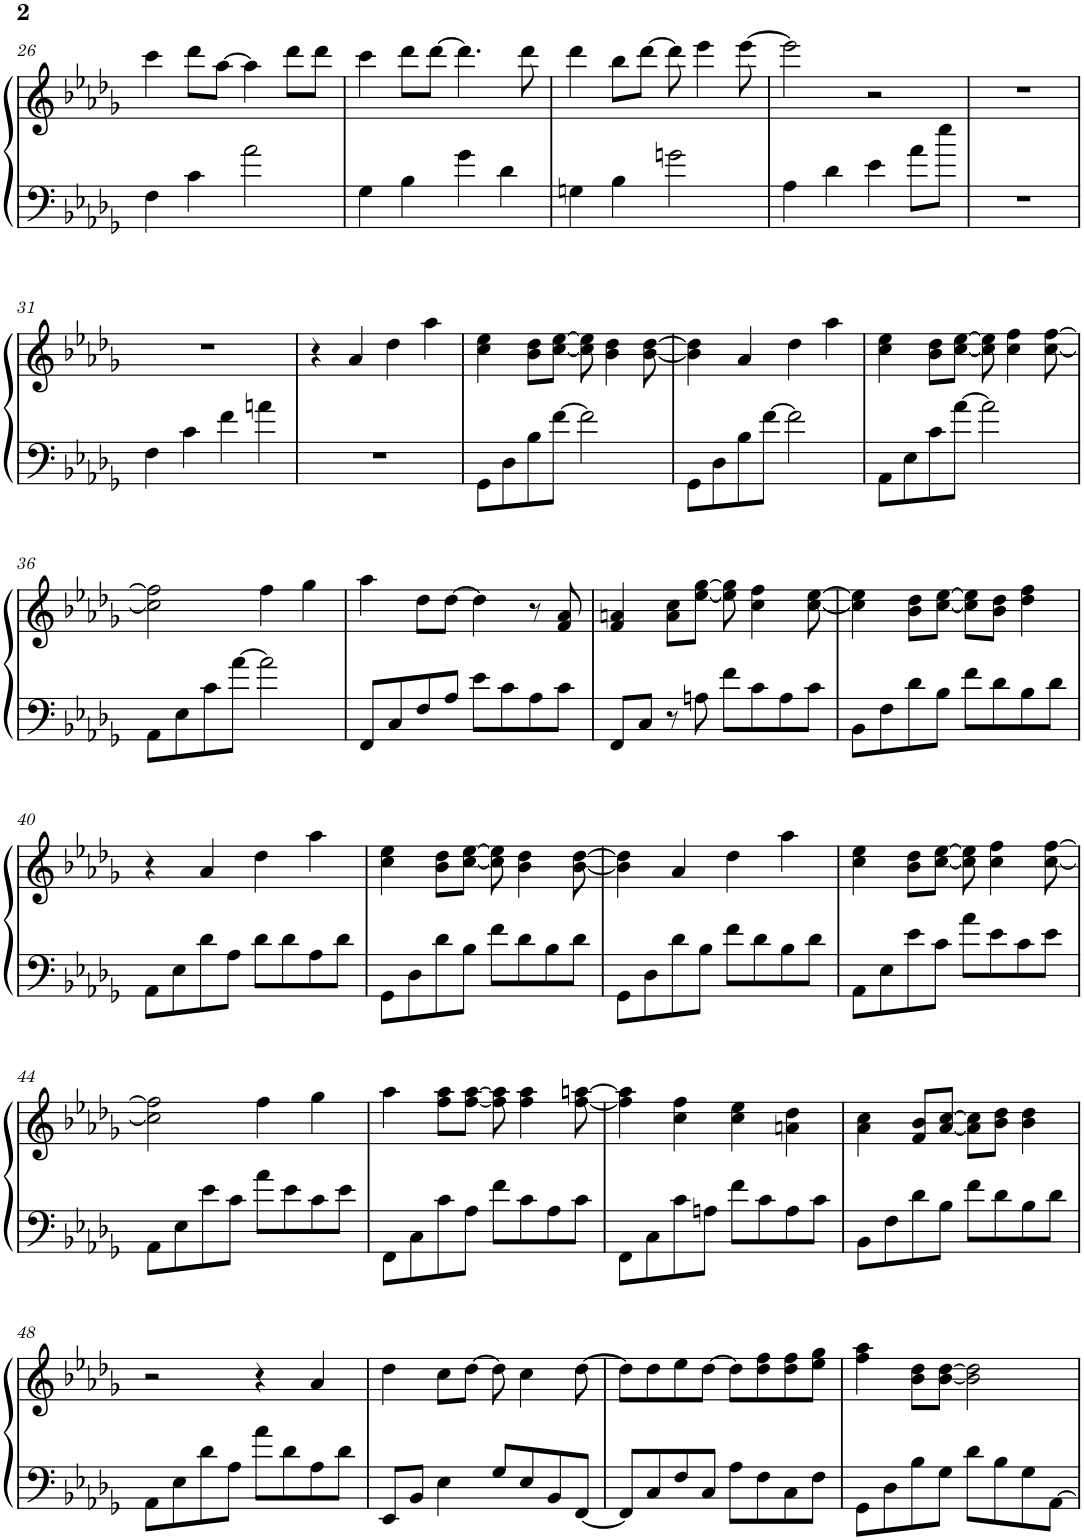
**kern	**kern
*part1	*part1
*staff2	*staff1
*I"钢琴, Piano 1	*
*I'Pno.	*
!!LO:PB:g=z
*clefF4	*clefG2
*k[b-e-a-d-g-]	*k[b-e-a-d-g-]
*M4/4	*M4/4
=26	=26
4F\	4ccc\
4c\	8ddd-\L
.	[8aa-\J
2a-\	4aa-\]
.	8ddd-\L
.	8ddd-\J
=27	=27
4G-\	4ccc\
4B-\	8ddd-\L
.	[8ddd-\J
4g-\	4.ddd-\]
4d-\	.
.	8ddd-\
=28	=28
4Gn\	4ddd-\
4B-\	8bb-\L
.	[8ddd-\J
2gn\	8ddd-\]
.	4eee-\
.	[8eee-\
=29	=29
4A-\	2eee-\]
4d-\	.
4e-\	2r
8a-\L	.
8ee-\J	.
=30	=30
1r	1r
!!LO:LB:g=z
=31	=31
4F\	1r
4c\	.
4f\	.
4an\	.
=32	=32
1r	4r
.	4a-/
.	4dd-\
.	4aa-\
=33	=33
8GG-\L	4cc\ 4ee-\
8D-\	.
8B-\	8b-\ 8dd-\L
[8f\J	[8cc\ [8ee-\J
2f\]	8cc\] 8ee-\]
.	4b-\ 4dd-\
.	[8b-\ [8dd-\
=34	=34
8GG-\L	4b-\] 4dd-\]
8D-\	.
8B-\	4a-/
[8f\J	.
2f\]	4dd-\
.	4aa-\
=35	=35
8AA-\L	4cc\ 4ee-\
8E-\	.
8c\	8b-\ 8dd-\L
[8a-\J	[8cc\ [8ee-\J
2a-\]	8cc\] 8ee-\]
.	4cc\ 4ff\
.	[8cc\ [8ff\
!!LO:LB:g=z
=36	=36
8AA-\L	2cc\] 2ff\]
8E-\	.
8c\	.
[8a-\J	.
2a-\]	4ff\
.	4gg-\
=37	=37
8FF/L	4aa-\
8C/	.
8F/	8dd-\L
8A-/J	[8dd-\J
8e-\L	4dd-\]
8c\	.
8A-\	8r
8c\J	8f/ 8a-/
=38	=38
8FF/L	4f/ 4an/
8C/J	.
8r	8a\ 8cc\L
8An\	[8ee-\ [8gg-\J
8f\L	8ee-\] 8gg-\]
8c\	4cc\ 4ff\
8A\	.
8c\J	[8cc\ [8ee-\
=39	=39
8BB-\L	4cc\] 4ee-\]
8F\	.
8d-\	8b-\ 8dd-\L
8B-\J	[8cc\ [8ee-\J
8f\L	8cc\] 8ee-\]L
8d-\	8b-\ 8dd-\J
8B-\	4dd-\ 4ff\
8d-\J	.
!!LO:LB:g=z
=40	=40
8AA-\L	4r
8E-\	.
8d-\	4a-/
8A-\J	.
8d-\L	4dd-\
8d-\	.
8A-\	4aa-\
8d-\J	.
=41	=41
8GG-\L	4cc\ 4ee-\
8D-\	.
8d-\	8b-\ 8dd-\L
8B-\J	[8cc\ [8ee-\J
8f\L	8cc\] 8ee-\]
8d-\	4b-\ 4dd-\
8B-\	.
8d-\J	[8b-\ [8dd-\
=42	=42
8GG-\L	4b-\] 4dd-\]
8D-\	.
8d-\	4a-/
8B-\J	.
8f\L	4dd-\
8d-\	.
8B-\	4aa-\
8d-\J	.
=43	=43
8AA-\L	4cc\ 4ee-\
8E-\	.
8e-\	8b-\ 8dd-\L
8c\J	[8cc\ [8ee-\J
8a-\L	8cc\] 8ee-\]
8e-\	4cc\ 4ff\
8c\	.
8e-\J	[8cc\ [8ff\
!!LO:LB:g=z
=44	=44
8AA-\L	2cc\] 2ff\]
8E-\	.
8e-\	.
8c\J	.
8a-\L	4ff\
8e-\	.
8c\	4gg-\
8e-\J	.
=45	=45
8FF\L	4aa-\
8C\	.
8c\	8ff\ 8aa-\L
8A-\J	[8ff\ [8aa-\J
8f\L	8ff\] 8aa-\]
8c\	4ff\ 4aa-\
8A-\	.
8c\J	[8ff\ [8aan\
=46	=46
8FF\L	4ff\] 4aa\]
8C\	.
8c\	4cc\ 4ff\
8An\J	.
8f\L	4cc\ 4ee-\
8c\	.
8A\	4an\ 4dd-\
8c\J	.
=47	=47
8BB-\L	4a-\ 4cc\
8F\	.
8d-\	8f/ 8b-/L
8B-\J	[8a-/ [8cc/J
8f\L	8a-\] 8cc\]L
8d-\	8b-\ 8dd-\J
8B-\	4b-\ 4dd-\
8d-\J	.
!!LO:LB:g=z
=48	=48
8AA-\L	2r
8E-\	.
8d-\	.
8A-\J	.
8a-\L	4r
8d-\	.
8A-\	4a-/
8d-\J	.
=49	=49
8EE-/L	4dd-\
8BB-/J	.
4E-\	8cc\L
.	[8dd-\J
8G-/L	8dd-\]
8E-/	4cc\
8BB-/	.
[8FF/J	[8dd-\
=50	=50
8FF/L]	8dd-\L]
8C/	8dd-\
8F/	8ee-\
8C/J	[8dd-\J
8A-\L	8dd-\L]
8F\	8dd-\ 8ff\
8C\	8dd-\ 8ff\
8F\J	8ee-\ 8gg-\J
=51	=51
8GG-\L	4ff\ 4aa-\
8D-\	.
8B-\	8b-\ 8dd-\L
8G-\J	[8b-\ [8dd-\J
8d-\L	2b-\] 2dd-\]
8B-\	.
8G-\	.
[8AA-\J	.
=	=
*-	*-
